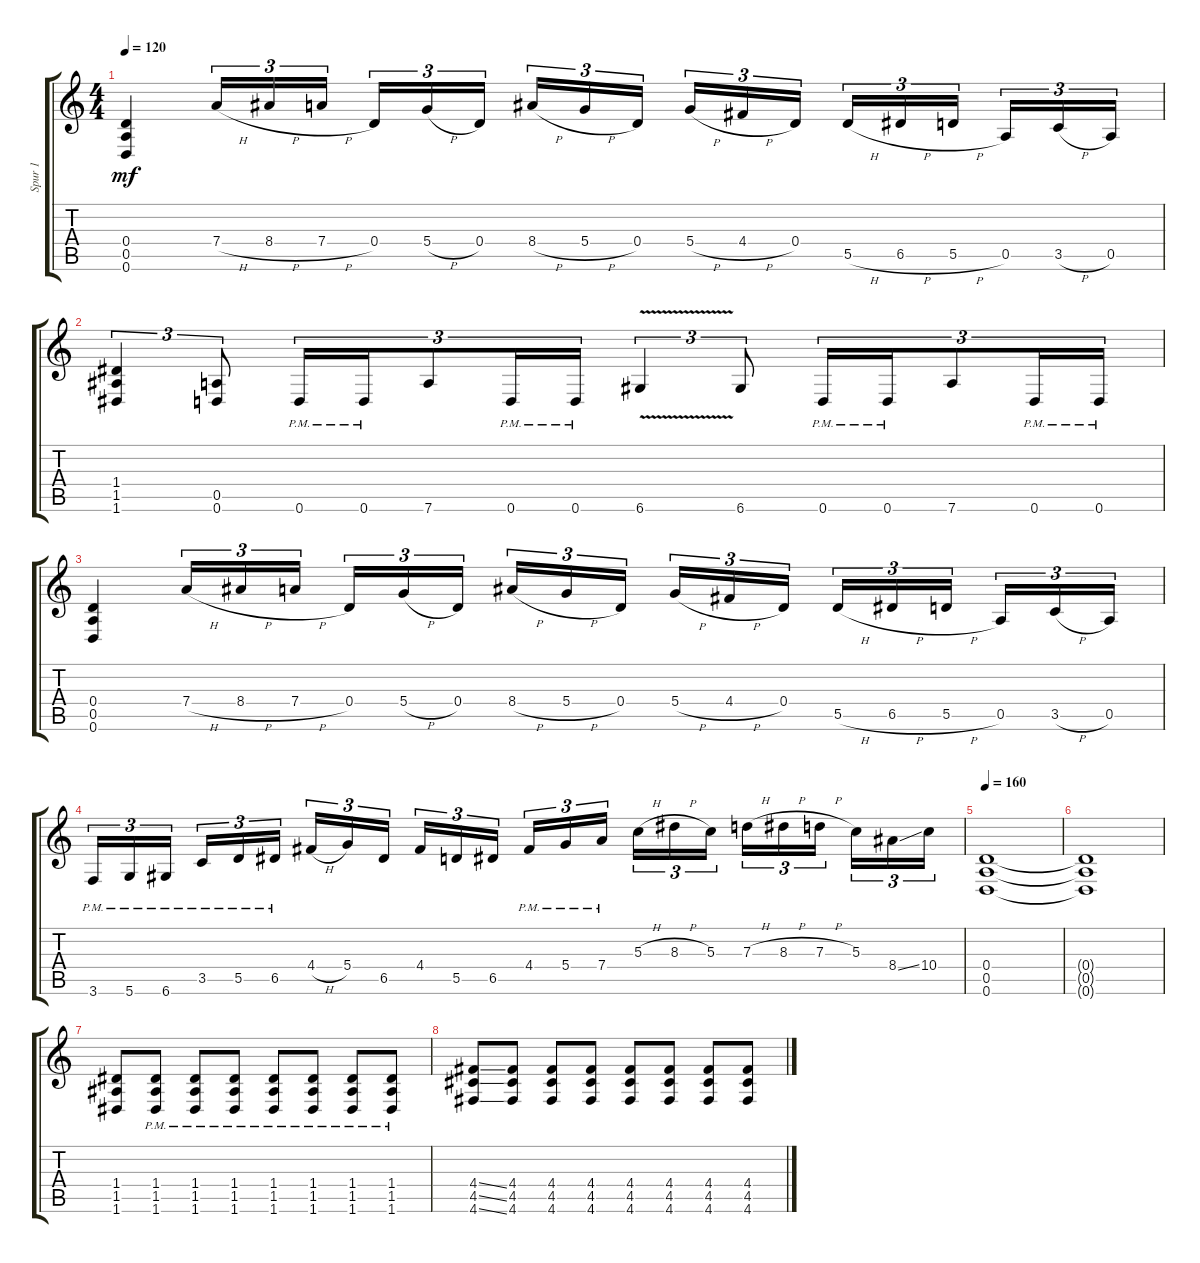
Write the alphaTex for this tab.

\track ("Spur 1" "Spur 1") {instrument distortionguitar}
\staff {score tabs}
\tuning (E4 B3 G3 D3 A2 D2) {hide}
\ts (4 4)
\tempo 120
\clef g2
\ks c
(0.4 0.5 0.6).4{dy mf} 7.4{h}.16{tu (3 2)} 8.4{h}.16{tu (3 2)} 7.4{h}.16{tu (3 2) beam splitsecondary} 0.4.16{tu (3 2)} 5.4{h}.16{tu (3 2)} 0.4.16{tu (3 2)} 8.4{h}.16{tu (3 2)} 5.4{h}.16{tu (3 2)} 0.4.16{tu (3 2) beam splitsecondary} 5.4{h}.16{tu (3 2)} 4.4{h}.16{tu (3 2)} 0.4.16{tu (3 2)} 5.5{h}.16{tu (3 2)} 6.5{h}.16{tu (3 2)} 5.5{h}.16{tu (3 2) beam splitsecondary} 0.5.16{tu (3 2)} 3.5{h}.16{tu (3 2)} 0.5.16{tu (3 2)} |
(1.4 1.5 1.6).4{tu (3 2)} (0.5 0.6).8{tu (3 2)} 0.6{pm}.16{tu (3 2)} 0.6{pm}.16{tu (3 2)} 7.6.8{tu (3 2)} 0.6{pm}.16{tu (3 2)} 0.6{pm}.16{tu (3 2)} 6.6{v}.4{tu (3 2)} 6.6.8{tu (3 2)} 0.6{pm}.16{tu (3 2)} 0.6{pm}.16{tu (3 2)} 7.6.8{tu (3 2)} 0.6{pm}.16{tu (3 2)} 0.6{pm}.16{tu (3 2)} |
(0.4 0.5 0.6).4 7.4{h}.16{tu (3 2)} 8.4{h}.16{tu (3 2)} 7.4{h}.16{tu (3 2) beam splitsecondary} 0.4.16{tu (3 2)} 5.4{h}.16{tu (3 2)} 0.4.16{tu (3 2)} 8.4{h}.16{tu (3 2)} 5.4{h}.16{tu (3 2)} 0.4.16{tu (3 2) beam splitsecondary} 5.4{h}.16{tu (3 2)} 4.4{h}.16{tu (3 2)} 0.4.16{tu (3 2)} 5.5{h}.16{tu (3 2)} 6.5{h}.16{tu (3 2)} 5.5{h}.16{tu (3 2) beam splitsecondary} 0.5.16{tu (3 2)} 3.5{h}.16{tu (3 2)} 0.5.16{tu (3 2)} |
3.6{pm}.16{tu (3 2)} 5.6{pm}.16{tu (3 2)} 6.6{pm}.16{tu (3 2) beam splitsecondary} 3.5{pm}.16{tu (3 2)} 5.5{pm}.16{tu (3 2)} 6.5{pm}.16{tu (3 2)} 4.4{h}.16{tu (3 2)} 5.4.16{tu (3 2)} 6.5.16{tu (3 2) beam splitsecondary} 4.4.16{tu (3 2)} 5.5.16{tu (3 2)} 6.5.16{tu (3 2)} 4.4{pm}.16{tu (3 2)} 5.4{pm}.16{tu (3 2)} 7.4{pm}.16{tu (3 2) beam splitsecondary} 5.3{h}.16{tu (3 2)} 8.3{h}.16{tu (3 2)} 5.3.16{tu (3 2)} 7.3{h}.16{tu (3 2)} 8.3{h}.16{tu (3 2)} 7.3{h}.16{tu (3 2) beam splitsecondary} 5.3.16{tu (3 2)} 8.4{ss}.16{tu (3 2)} 10.4.16{tu (3 2)} |
\tempo 160
(0.4 0.5 0.6).1 |
(0.4{t} 0.5{t} 0.6{t}).1 |
(1.4 1.5 1.6).8 (1.4{pm} 1.5{pm} 1.6{pm}).8 (1.4{pm} 1.5{pm} 1.6{pm}).8 (1.4{pm} 1.5{pm} 1.6{pm}).8 (1.4{pm} 1.5{pm} 1.6{pm}).8 (1.4{pm} 1.5{pm} 1.6{pm}).8 (1.4{pm} 1.5{pm} 1.6{pm}).8 (1.4{pm} 1.5{pm} 1.6{pm}).8 |
(4.4{ss} 4.5{ss} 4.6{ss}).8 (4.4 4.5 4.6).8 (4.4 4.5 4.6).8 (4.4 4.5 4.6).8 (4.4 4.5 4.6).8 (4.4 4.5 4.6).8 (4.4 4.5 4.6).8 (4.4 4.5 4.6).8
